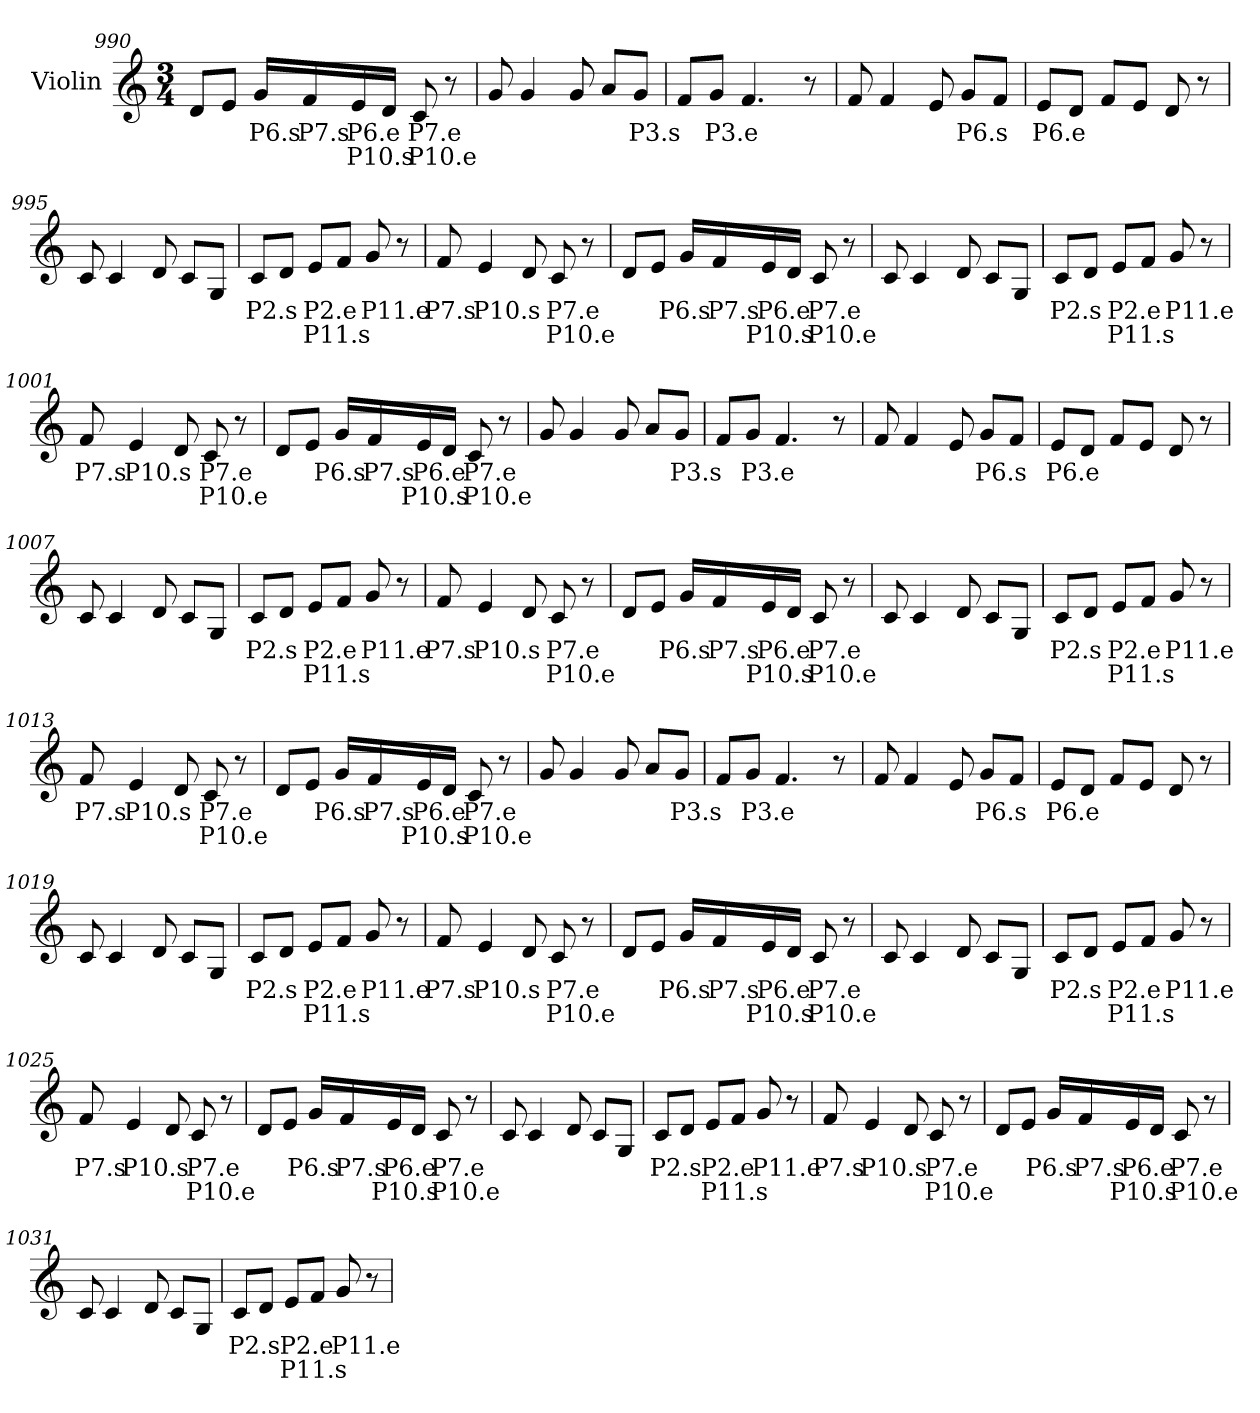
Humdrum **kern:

**kern	**text	**text
*part1	*part1	*part1
*staff1	*staff1	*staff1
*I"Violin	*	*
*clefG2	*	*
*k[]	*	*
*C:	*	*
*M3/4	*	*
=990	=990	=990
8d/L	.	.
8e/J	.	.
16gi/LL	P6.s	.
16fi/	P7.s	.
16ei/	P6.e	P10.s
16di/JJ	.	.
8ci/	P7.e	P10.e
8r	.	.
=991	=991	=991
8g/	.	.
4g/	.	.
8g/	.	.
8a/L	.	.
8gi/J	P3.s	.
=992	=992	=992
8fi/L	.	.
8gi/J	P3.e	.
4.f/	.	.
8r	.	.
!!LO:LB:g=z
=993	=993	=993
8f/	.	.
4f/	.	.
8e/	.	.
8gi/L	P6.s	.
8fi/J	.	.
!!LO:PB:g=z
=994	=994	=994
8ei/L	P6.e	.
8d/J	.	.
8f/L	.	.
8e/J	.	.
8d/	.	.
8r	.	.
=995	=995	=995
8c/	.	.
4c/	.	.
8d/	.	.
8c/L	.	.
8G/J	.	.
=996	=996	=996
8ci/L	P2.s	.
8di/J	.	.
8ei/L	P2.e	P11.s
8fi/J	.	.
8gi/	P11.e	.
8r	.	.
=997	=997	=997
8fi/	P7.s	.
4ei/	P10.s	.
8di/	.	.
8ci/	P7.e	P10.e
8r	.	.
=998	=998	=998
8d/L	.	.
8e/J	.	.
16gi/LL	P6.s	.
16fi/	P7.s	.
16ei/	P6.e	P10.s
16di/JJ	.	.
8ci/	P7.e	P10.e
8r	.	.
!!LO:LB:g=z
=999	=999	=999
8c/	.	.
4c/	.	.
8d/	.	.
8c/L	.	.
8G/J	.	.
=1000	=1000	=1000
8ci/L	P2.s	.
8di/J	.	.
8ei/L	P2.e	P11.s
8fi/J	.	.
8gi/	P11.e	.
8r	.	.
=1001	=1001	=1001
8fi/	P7.s	.
4ei/	P10.s	.
8di/	.	.
8ci/	P7.e	P10.e
8r	.	.
=1002	=1002	=1002
8d/L	.	.
8e/J	.	.
16gi/LL	P6.s	.
16fi/	P7.s	.
16ei/	P6.e	P10.s
16di/JJ	.	.
8ci/	P7.e	P10.e
8r	.	.
=1003	=1003	=1003
8g/	.	.
4g/	.	.
8g/	.	.
8a/L	.	.
8gi/J	P3.s	.
=1004	=1004	=1004
8fi/L	.	.
8gi/J	P3.e	.
4.f/	.	.
8r	.	.
!!LO:LB:g=z
=1005	=1005	=1005
8f/	.	.
4f/	.	.
8e/	.	.
8gi/L	P6.s	.
8fi/J	.	.
!!LO:LB:g=z
=1006	=1006	=1006
8ei/L	P6.e	.
8d/J	.	.
8f/L	.	.
8e/J	.	.
8d/	.	.
8r	.	.
=1007	=1007	=1007
8c/	.	.
4c/	.	.
8d/	.	.
8c/L	.	.
8G/J	.	.
=1008	=1008	=1008
8ci/L	P2.s	.
8di/J	.	.
8ei/L	P2.e	P11.s
8fi/J	.	.
8gi/	P11.e	.
8r	.	.
=1009	=1009	=1009
8fi/	P7.s	.
4ei/	P10.s	.
8di/	.	.
8ci/	P7.e	P10.e
8r	.	.
=1010	=1010	=1010
8d/L	.	.
8e/J	.	.
16gi/LL	P6.s	.
16fi/	P7.s	.
16ei/	P6.e	P10.s
16di/JJ	.	.
8ci/	P7.e	P10.e
8r	.	.
!!LO:LB:g=z
=1011	=1011	=1011
8c/	.	.
4c/	.	.
8d/	.	.
8c/L	.	.
8G/J	.	.
=1012	=1012	=1012
8ci/L	P2.s	.
8di/J	.	.
8ei/L	P2.e	P11.s
8fi/J	.	.
8gi/	P11.e	.
8r	.	.
=1013	=1013	=1013
8fi/	P7.s	.
4ei/	P10.s	.
8di/	.	.
8ci/	P7.e	P10.e
8r	.	.
=1014	=1014	=1014
8d/L	.	.
8e/J	.	.
16gi/LL	P6.s	.
16fi/	P7.s	.
16ei/	P6.e	P10.s
16di/JJ	.	.
8ci/	P7.e	P10.e
8r	.	.
=1015	=1015	=1015
8g/	.	.
4g/	.	.
8g/	.	.
8a/L	.	.
8gi/J	P3.s	.
=1016	=1016	=1016
8fi/L	.	.
8gi/J	P3.e	.
4.f/	.	.
8r	.	.
!!LO:LB:g=z
=1017	=1017	=1017
8f/	.	.
4f/	.	.
8e/	.	.
8gi/L	P6.s	.
8fi/J	.	.
!!LO:LB:g=z
=1018	=1018	=1018
8ei/L	P6.e	.
8d/J	.	.
8f/L	.	.
8e/J	.	.
8d/	.	.
8r	.	.
=1019	=1019	=1019
8c/	.	.
4c/	.	.
8d/	.	.
8c/L	.	.
8G/J	.	.
=1020	=1020	=1020
8ci/L	P2.s	.
8di/J	.	.
8ei/L	P2.e	P11.s
8fi/J	.	.
8gi/	P11.e	.
8r	.	.
=1021	=1021	=1021
8fi/	P7.s	.
4ei/	P10.s	.
8di/	.	.
8ci/	P7.e	P10.e
8r	.	.
=1022	=1022	=1022
8d/L	.	.
8e/J	.	.
16gi/LL	P6.s	.
16fi/	P7.s	.
16ei/	P6.e	P10.s
16di/JJ	.	.
8ci/	P7.e	P10.e
8r	.	.
!!LO:LB:g=z
=1023	=1023	=1023
8c/	.	.
4c/	.	.
8d/	.	.
8c/L	.	.
8G/J	.	.
=1024	=1024	=1024
8ci/L	P2.s	.
8di/J	.	.
8ei/L	P2.e	P11.s
8fi/J	.	.
8gi/	P11.e	.
8r	.	.
=1025	=1025	=1025
8fi/	P7.s	.
4ei/	P10.s	.
8di/	.	.
8ci/	P7.e	P10.e
8r	.	.
=1026	=1026	=1026
8d/L	.	.
8e/J	.	.
16gi/LL	P6.s	.
16fi/	P7.s	.
16ei/	P6.e	P10.s
16di/JJ	.	.
8ci/	P7.e	P10.e
8r	.	.
=1027	=1027	=1027
8c/	.	.
4c/	.	.
8d/	.	.
8c/L	.	.
8G/J	.	.
!!LO:PB:g=z
=1028	=1028	=1028
8ci/L	P2.s	.
8di/J	.	.
8ei/L	P2.e	P11.s
8fi/J	.	.
8gi/	P11.e	.
8r	.	.
=1029	=1029	=1029
8fi/	P7.s	.
4ei/	P10.s	.
8di/	.	.
8ci/	P7.e	P10.e
8r	.	.
=1030	=1030	=1030
8d/L	.	.
8e/J	.	.
16gi/LL	P6.s	.
16fi/	P7.s	.
16ei/	P6.e	P10.s
16di/JJ	.	.
8ci/	P7.e	P10.e
8r	.	.
=1031	=1031	=1031
8c/	.	.
4c/	.	.
8d/	.	.
8c/L	.	.
8G/J	.	.
=1032	=1032	=1032
8ci/L	P2.s	.
8di/J	.	.
8ei/L	P2.e	P11.s
8fi/J	.	.
8gi/	P11.e	.
8r	.	.
=	=	=
*-	*-	*-
